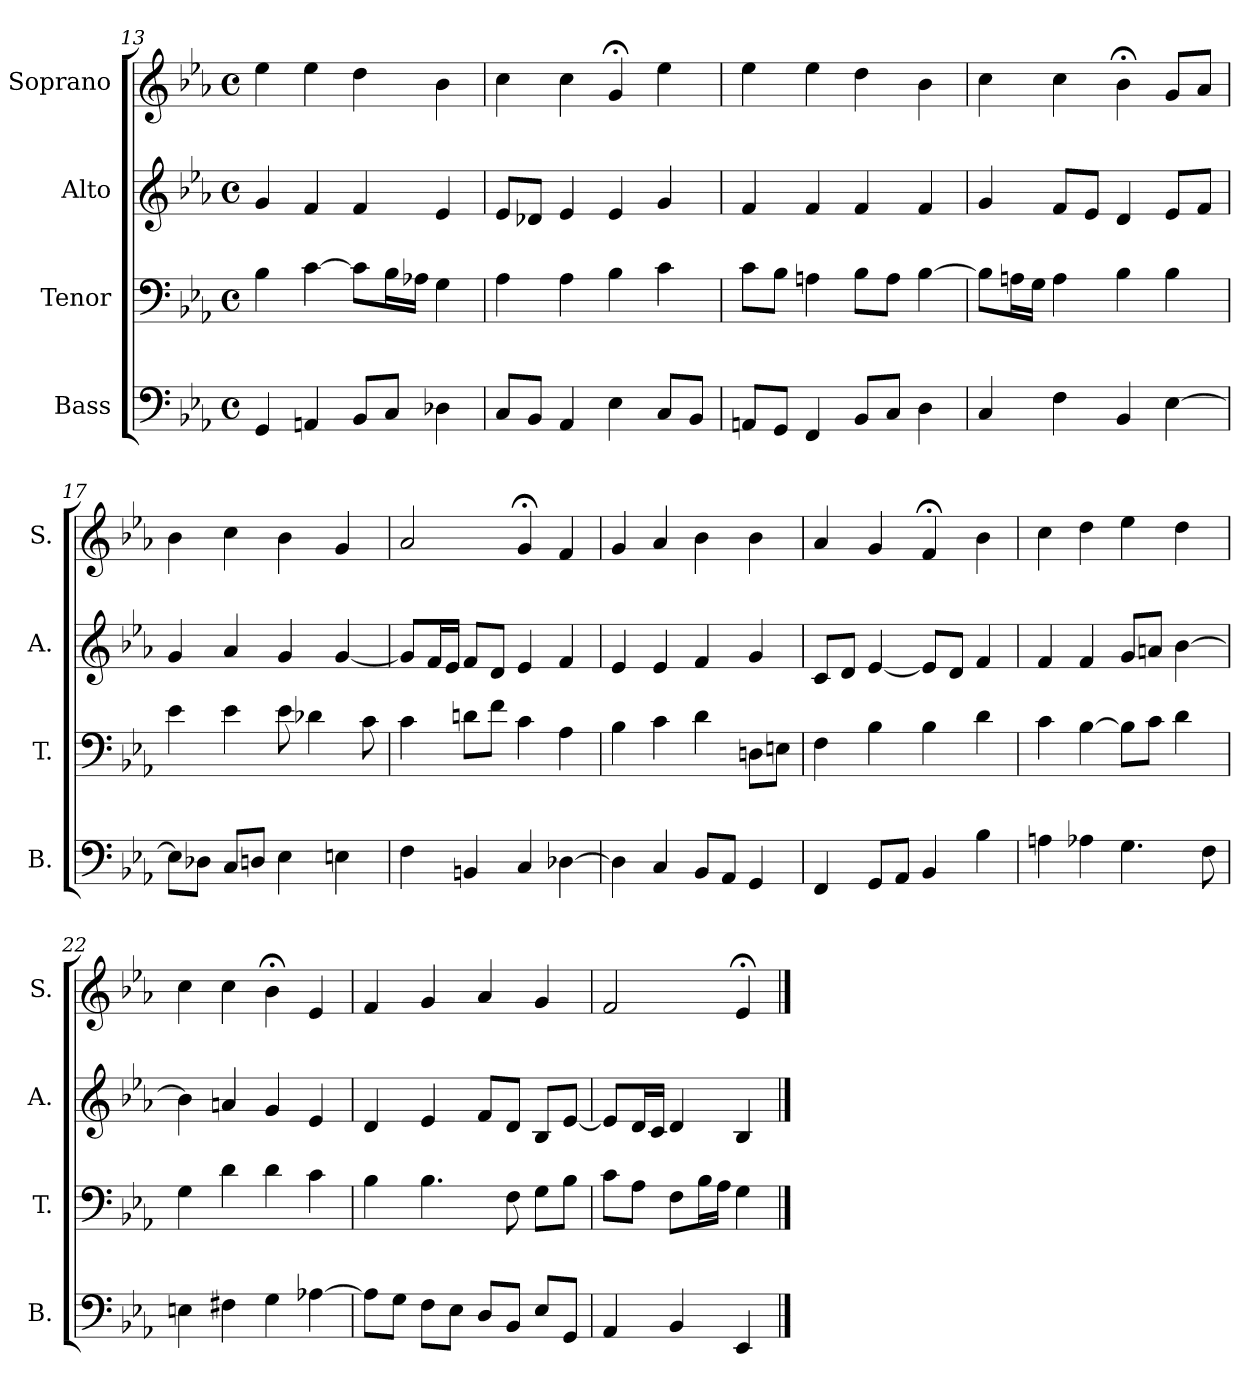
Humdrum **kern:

**kern	**kern	**kern	**kern
*part4	*part3	*part2	*part1
*staff4	*staff3	*staff2	*staff1
*I"Bass	*I"Tenor	*I"Alto	*I"Soprano
*I'B.	*I'T.	*I'A.	*I'S.
!!LO:PB:g=z
*clefF4	*clefF4	*clefG2	*clefG2
*k[b-e-a-]	*k[b-e-a-]	*k[b-e-a-]	*k[b-e-a-]
*E-:	*E-:	*E-:	*E-:
*M4/4	*M4/4	*M4/4	*M4/4
*met(c)	*met(c)	*met(c)	*met(c)
=13	=13	=13	=13
4GG/	4B-\	4g/	4ee-\
4AAn/	[4c\	4f/	4ee-\
8BB-/L	8c\L]	4f/	4dd\
8C/J	16B-\L	.	.
.	16A-X\JJ	.	.
4D-X\	4G\	4e-/	4b-\
=14	=14	=14	=14
8C/L	4A-\	8e-/L	4cc\
8BB-/J	.	8d-X/J	.
4AA-/	4A-\	4e-/	4cc\
4E-\	4B-\	4e-/	4g;</
8C/L	4c\	4g/	4ee-\
8BB-/J	.	.	.
=15	=15	=15	=15
8AAn/L	8c\L	4f/	4ee-\
8GG/J	8B-\J	.	.
4FF/	4An\	4f/	4ee-\
8BB-/L	8B-\L	4f/	4dd\
8C/J	8A\J	.	.
4D\	[4B-\	4f/	4b-\
=16	=16	=16	=16
4C/	8B-\L]	4g/	4cc\
.	16An\L	.	.
.	16G\JJ	.	.
4F\	4A\	8f/L	4cc\
.	.	8e-/J	.
4BB-/	4B-\	4d/	4b-;<\
[4E-\	4B-\	8e-/L	8g/L
.	.	8f/J	8a-/J
!!LO:LB:g=z
=17	=17	=17	=17
8E-\L]	4e-\	4g/	4b-\
8D-X\J	.	.	.
8C/L	4e-\	4a-/	4cc\
8Dn/J	.	.	.
4E-\	8e-\	4g/	4b-\
.	4d-X\	.	.
4En\	.	[4g/	4g/
.	8c\	.	.
=18	=18	=18	=18
4F\	4c\	8g/L]	2a-/
.	.	16f/L	.
.	.	16e-/JJ	.
4BBn/	8dn\L	8f/L	.
.	8f\J	8d/J	.
4C/	4c\	4e-/	4g;</
[4D-X\	4A-\	4f/	4f/
=19	=19	=19	=19
4D-\]	4B-\	4e-/	4g/
4C/	4c\	4e-/	4a-/
8BB-/L	4d\	4f/	4b-\
8AA-/J	.	.	.
4GG/	8Dn\L	4g/	4b-\
.	8En\J	.	.
=20	=20	=20	=20
4FF/	4F\	8c/L	4a-/
.	.	8d/J	.
8GG/L	4B-\	[4e-/	4g/
8AA-/J	.	.	.
4BB-/	4B-\	8e-/L]	4f;</
.	.	8d/J	.
4B-\	4d\	4f/	4b-\
!!LO:LB:g=z
=21	=21	=21	=21
4An\	4c\	4f/	4cc\
4A-X\	[4B-\	4f/	4dd\
4.G\	8B-\L]	8g/L	4ee-\
.	8c\J	8an/J	.
.	4d\	[4b-\	4dd\
8F\	.	.	.
=22	=22	=22	=22
4En\	4G\	4b-\]	4cc\
4F#X\	4d\	4an/	4cc\
4G\	4d\	4g/	4b-;<\
[4A-X\	4c\	4e-/	4e-/
=23	=23	=23	=23
8A-\L]	4B-\	4d/	4f/
8G\J	.	.	.
8F\L	4.B-\	4e-/	4g/
8E-\J	.	.	.
8D/L	.	8f/L	4a-/
8BB-/J	8F\	8d/J	.
8E-/L	8G\L	8B-/L	4g/
8GG/J	8B-\J	[8e-/J	.
=24	=24	=24	=24
4AA-/	8c\L	8e-/L]	2f/
.	8A-\J	16d/L	.
.	.	16c/JJ	.
4BB-/	8F\L	4d/	.
.	16B-\L	.	.
.	16A-\JJ	.	.
4EE-/	4G\	4B-/	4e-;</
==	==	==	==
*-	*-	*-	*-
